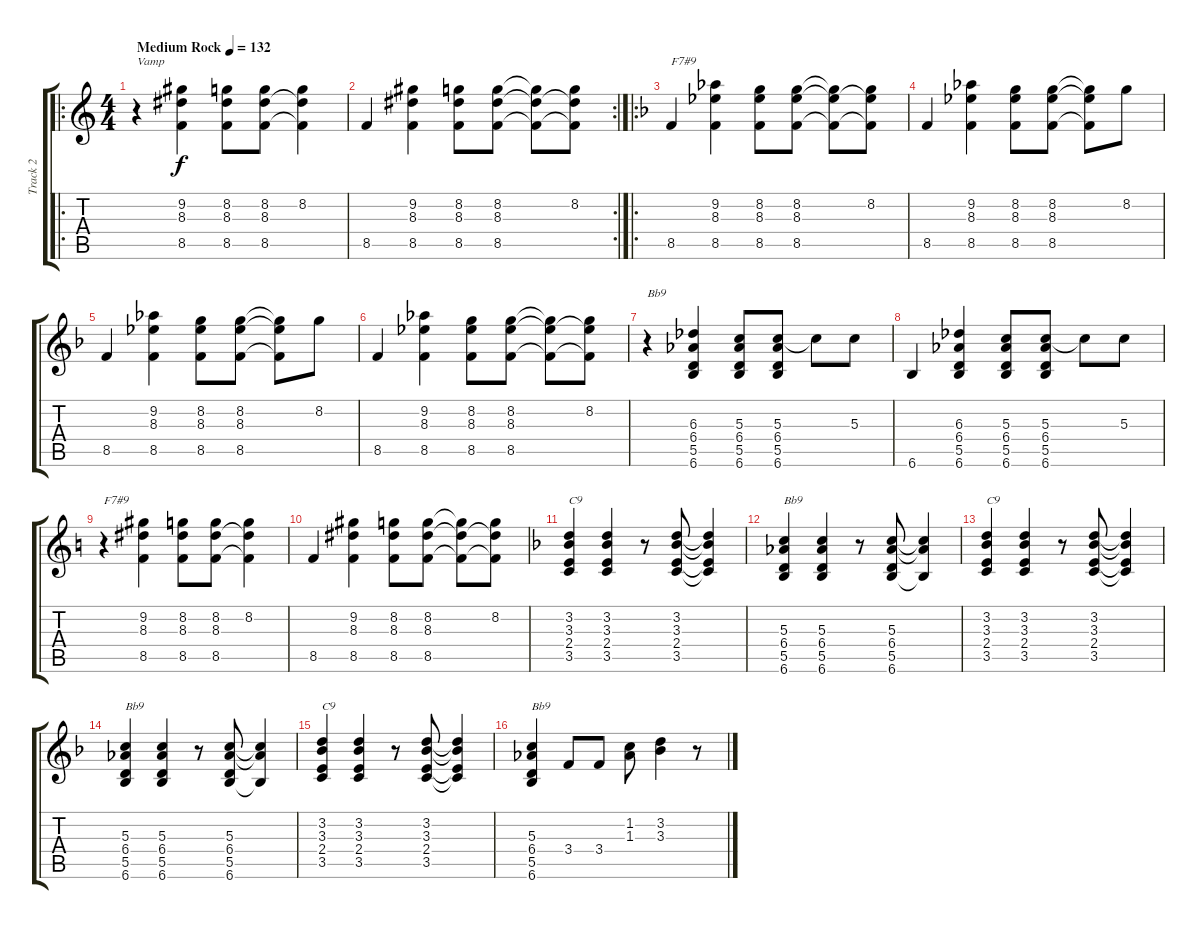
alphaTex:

\track ("Track 2" "Track 2") {instrument electricguitarjazz}
\staff {score tabs}
\tuning (E4 B3 G3 D3 A2 E2) {hide}
\ro
\ts (4 4)
\tempo (132 "Medium Rock")
\clef g2
\ks c
r.4{txt "Vamp" dy f instrument electricguitarjazz} (9.2 8.3 8.5).4 (8.2 8.3 8.5).8 (8.2 8.3 8.5).8 (8.2 8.3{t} 8.5{t}).4 |
\rc 2
8.5.4 (9.2 8.3 8.5).4 (8.2 8.3 8.5).8 (8.2 8.3 8.5).8 (8.2{t} 8.3{t} 8.5{t}).8 (8.2 8.3{t} 8.5{t}).8 |
\ro
\ks f
8.5.4{txt "F7#9"} (9.2 8.3 8.5).4 (8.2 8.3 8.5).8 (8.2 8.3 8.5).8 (8.2{t} 8.3{t} 8.5{t}).8 (8.2 8.3{t} 8.5{t}).8 |
8.5.4 (9.2 8.3 8.5).4 (8.2 8.3 8.5).8 (8.2 8.3 8.5).8 (8.2{t} 8.3{t} 8.5{t}).8 8.2.8 |
8.5.4 (9.2 8.3 8.5).4 (8.2 8.3 8.5).8 (8.2 8.3 8.5).8 (8.2{t} 8.3{t} 8.5{t}).8 8.2.8 |
8.5.4 (9.2 8.3 8.5).4 (8.2 8.3 8.5).8 (8.2 8.3 8.5).8 (8.2{t} 8.3{t} 8.5{t}).8 (8.2 8.3{t} 8.5{t}).8 |
r.4{txt "Bb9"} (6.3 6.4 5.5 6.6).4 (5.3 6.4 5.5 6.6).8 (5.3 6.4 5.5 6.6).8 5.3{t}.8 5.3.8 |
6.6.4 (6.3 6.4 5.5 6.6).4 (5.3 6.4 5.5 6.6).8 (5.3 6.4 5.5 6.6).8 5.3{t}.8 5.3.8 |
\ks c
r.4{txt "F7#9"} (9.2 8.3 8.5).4 (8.2 8.3 8.5).8 (8.2 8.3 8.5).8 (8.2 8.3{t} 8.5{t}).4 |
8.5.4 (9.2 8.3 8.5).4 (8.2 8.3 8.5).8 (8.2 8.3 8.5).8 (8.2{t} 8.3{t} 8.5{t}).8 (8.2 8.3{t} 8.5{t}).8 |
\ks f
(3.2 3.3 2.4 3.5).4{txt "C9"} (3.2 3.3 2.4 3.5).4 r.8 (3.2 3.3 2.4 3.5).8 (3.2{t} 3.3{t} 2.4{t} 3.5{t}).4 |
(5.3 6.4 5.5 6.6).4{txt "Bb9"} (5.3 6.4 5.5 6.6).4 r.8 (5.3 6.4 5.5 6.6).8 (5.3{t} 6.4{t} 6.6{t}).4 |
(3.2 3.3 2.4 3.5).4{txt "C9"} (3.2 3.3 2.4 3.5).4 r.8 (3.2 3.3 2.4 3.5).8 (3.2{t} 3.3{t} 2.4{t} 3.5{t}).4 |
(5.3 6.4 5.5 6.6).4{txt "Bb9"} (5.3 6.4 5.5 6.6).4 r.8 (5.3 6.4 5.5 6.6).8 (5.3{t} 6.4{t} 6.6{t}).4 |
(3.2 3.3 2.4 3.5).4{txt "C9"} (3.2 3.3 2.4 3.5).4 r.8 (3.2 3.3 2.4 3.5).8 (3.2{t} 3.3{t} 2.4{t} 3.5{t}).4 |
(5.3 6.4 5.5 6.6).4{txt "Bb9"} 3.4.8 3.4.8 (1.2 1.3).8 (3.2 3.3).4 r.8
